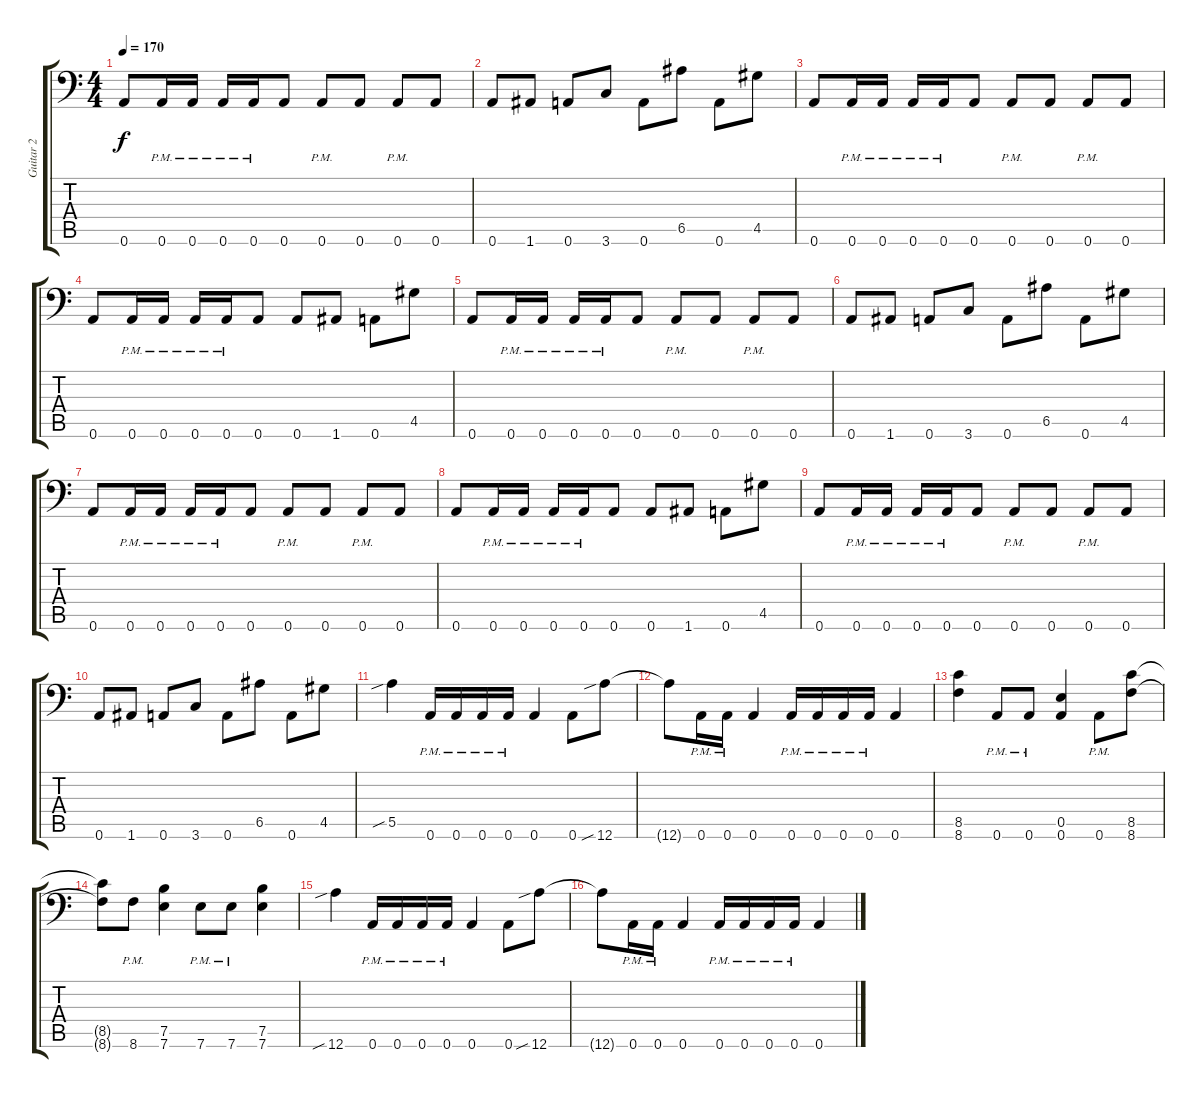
\track ("Guitar 2" "Guitar 2") {instrument distortionguitar}
\staff {score tabs}
\tuning (B3 Gb3 D3 A2 E2 A1) {hide}
\ts (4 4)
\tempo 170
\clef f4
\ks c
0.6.8{dy f} 0.6{pm}.16 0.6{pm}.16 0.6{pm}.16 0.6{pm}.16 0.6.8 0.6{pm}.8 0.6.8 0.6{pm}.8 0.6.8 |
0.6.8 1.6.8 0.6.8 3.6.8 0.6.8 6.5.8 0.6.8 4.5.8 |
0.6.8 0.6{pm}.16 0.6{pm}.16 0.6{pm}.16 0.6{pm}.16 0.6.8 0.6{pm}.8 0.6.8 0.6{pm}.8 0.6.8 |
0.6.8 0.6{pm}.16 0.6{pm}.16 0.6{pm}.16 0.6{pm}.16 0.6.8 0.6.8 1.6.8 0.6.8 4.5.8 |
0.6.8 0.6{pm}.16 0.6{pm}.16 0.6{pm}.16 0.6{pm}.16 0.6.8 0.6{pm}.8 0.6.8 0.6{pm}.8 0.6.8 |
0.6.8 1.6.8 0.6.8 3.6.8 0.6.8 6.5.8 0.6.8 4.5.8 |
0.6.8 0.6{pm}.16 0.6{pm}.16 0.6{pm}.16 0.6{pm}.16 0.6.8 0.6{pm}.8 0.6.8 0.6{pm}.8 0.6.8 |
0.6.8 0.6{pm}.16 0.6{pm}.16 0.6{pm}.16 0.6{pm}.16 0.6.8 0.6.8 1.6.8 0.6.8 4.5.8 |
0.6.8 0.6{pm}.16 0.6{pm}.16 0.6{pm}.16 0.6{pm}.16 0.6.8 0.6{pm}.8 0.6.8 0.6{pm}.8 0.6.8 |
0.6.8 1.6.8 0.6.8 3.6.8 0.6.8 6.5.8 0.6.8 4.5.8 |
5.5{sib}.4 0.6{pm}.16 0.6{pm}.16 0.6{pm}.16 0.6{pm}.16 0.6.4 0.6.8 12.6{sib}.8 |
12.6{t}.8 0.6{pm}.16 0.6{pm}.16 0.6.4 0.6{pm}.16 0.6{pm}.16 0.6{pm}.16 0.6{pm}.16 0.6.4 |
(8.5 8.6).4 0.6{pm}.8 0.6{pm}.8 (0.5 0.6).4 0.6{pm}.8 (8.5 8.6).8 |
(8.5{t} 8.6{t}).8 8.6{pm}.8 (7.5 7.6).4 7.6{pm}.8 7.6{pm}.8 (7.5 7.6).4 |
12.6{sib}.4 0.6{pm}.16 0.6{pm}.16 0.6{pm}.16 0.6{pm}.16 0.6.4 0.6.8 12.6{sib}.8 |
12.6{t}.8 0.6{pm}.16 0.6{pm}.16 0.6.4 0.6{pm}.16 0.6{pm}.16 0.6{pm}.16 0.6{pm}.16 0.6.4
